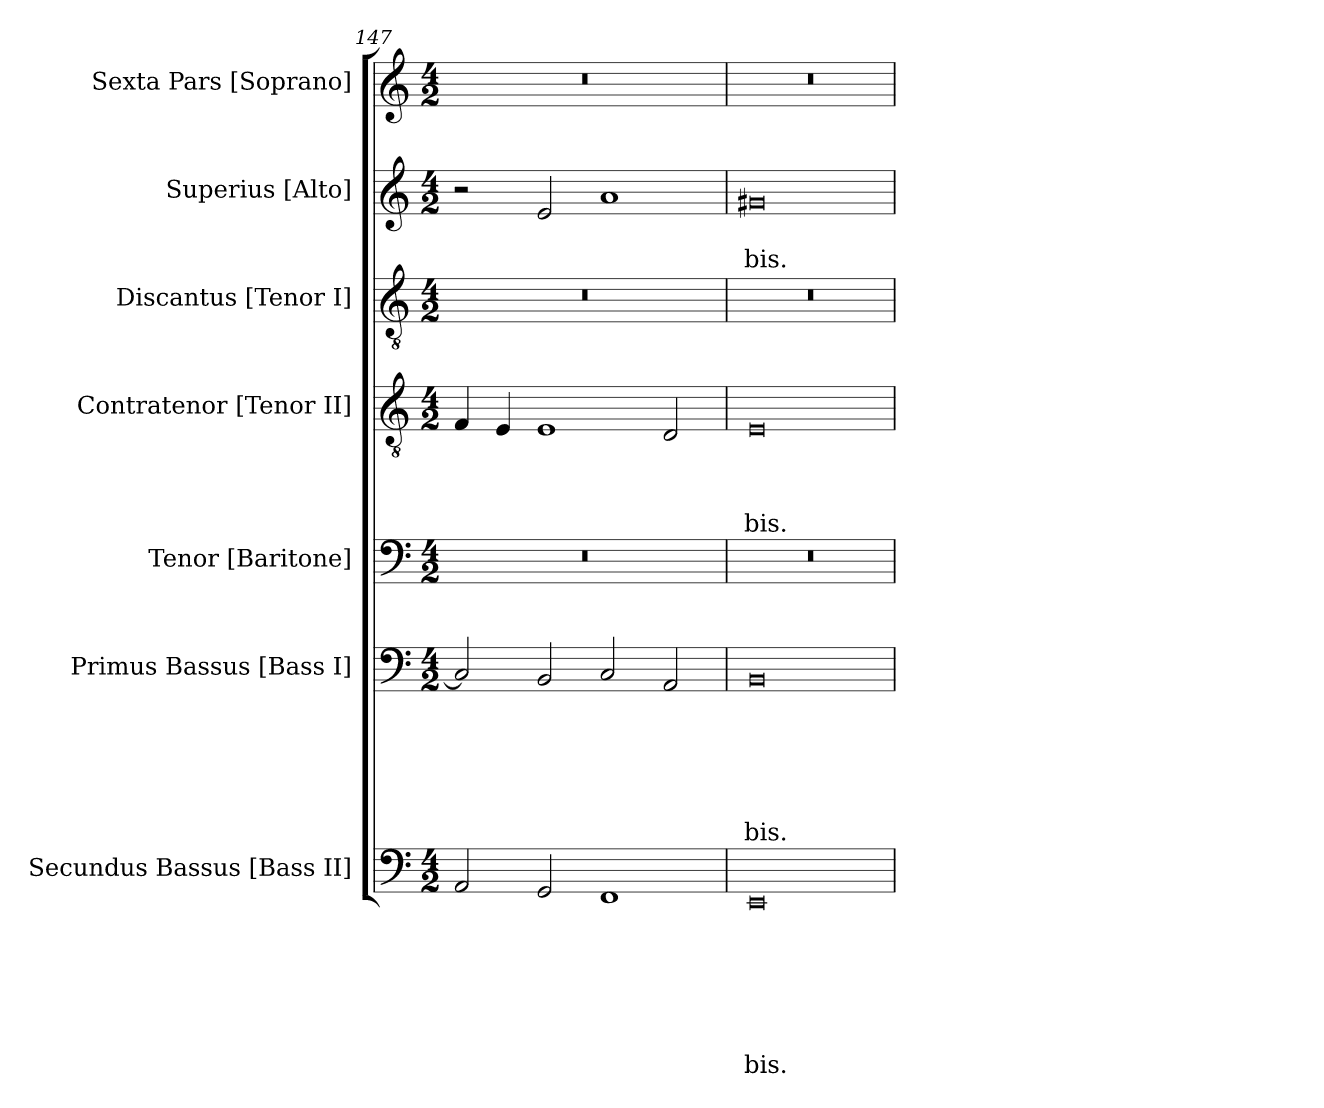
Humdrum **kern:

**kern	**text	**text	**text	**text	**text	**text	**text	**kern	**text	**text	**text	**text	**text	**text	**kern	**kern	**text	**text	**text	**text	**kern	**kern	**text	**text	**kern
*part7	*part7	*part7	*part7	*part7	*part7	*part7	*part7	*part6	*part6	*part6	*part6	*part6	*part6	*part6	*part5	*part4	*part4	*part4	*part4	*part4	*part3	*part2	*part2	*part2	*part1
*staff7	*staff7	*staff7	*staff7	*staff7	*staff7	*staff7	*staff7	*staff6	*staff6	*staff6	*staff6	*staff6	*staff6	*staff6	*staff5	*staff4	*staff4	*staff4	*staff4	*staff4	*staff3	*staff2	*staff2	*staff2	*staff1
*I"Secundus Bassus [Bass II]	*	*	*	*	*	*	*	*I"Primus Bassus [Bass I]	*	*	*	*	*	*	*I"Tenor [Baritone]	*I"Contratenor [Tenor II]	*	*	*	*	*I"Discantus [Tenor I]	*I"Superius [Alto]	*	*	*I"Sexta Pars [Soprano]
*I'B II	*	*	*	*	*	*	*	*I'B I	*	*	*	*	*	*	*I'Bar	*I'T II	*	*	*	*	*I'T I	*I'A	*	*	*I'S
*clefF4	*	*	*	*	*	*	*	*clefF4	*	*	*	*	*	*	*clefF4	*clefGv2	*	*	*	*	*clefGv2	*clefG2	*	*	*clefG2
*k[]	*	*	*	*	*	*	*	*k[]	*	*	*	*	*	*	*k[]	*k[]	*	*	*	*	*k[]	*k[]	*	*	*k[]
*C:	*	*	*	*	*	*	*	*C:	*	*	*	*	*	*	*C:	*C:	*	*	*	*	*C:	*C:	*	*	*C:
*M4/2	*	*	*	*	*	*	*	*M4/2	*	*	*	*	*	*	*M4/2	*M4/2	*	*	*	*	*M4/2	*M4/2	*	*	*M4/2
=147	=147	=147	=147	=147	=147	=147	=147	=147	=147	=147	=147	=147	=147	=147	=147	=147	=147	=147	=147	=147	=147	=147	=147	=147	=147
2AA/	.	.	.	.	.	.	.	2C/]	.	.	.	.	.	.	0r	4F/	.	.	.	.	0r	2r	.	.	0r
.	.	.	.	.	.	.	.	.	.	.	.	.	.	.	.	4E/	.	.	.	.	.	.	.	.	.
2GG/	.	.	.	.	.	.	.	2BB/	.	.	.	.	.	.	.	1E	.	.	.	.	.	2e/	.	.	.
1FF	.	.	.	.	.	.	.	2C/	.	.	.	.	.	.	.	.	.	.	.	.	.	1a	.	.	.
.	.	.	.	.	.	.	.	2AA/	.	.	.	.	.	.	.	2D/	.	.	.	.	.	.	.	.	.
=148	=148	=148	=148	=148	=148	=148	=148	=148	=148	=148	=148	=148	=148	=148	=148	=148	=148	=148	=148	=148	=148	=148	=148	=148	=148
!	!	!	!	!	!	!	!LO:LY:b:rj	!	!	!	!	!	!	!LO:LY:b	!	!	!	!	!	!LO:LY:b	!	!	!	!LO:LY:b	!
0EE	.	.	.	.	.	.	-bis.	0BB	.	.	.	.	.	-bis.	0r	0E	.	.	.	-bis.	0r	0g#X	.	-bis.	0r
=	=	=	=	=	=	=	=	=	=	=	=	=	=	=	=	=	=	=	=	=	=	=	=	=	=
*-	*-	*-	*-	*-	*-	*-	*-	*-	*-	*-	*-	*-	*-	*-	*-	*-	*-	*-	*-	*-	*-	*-	*-	*-	*-
